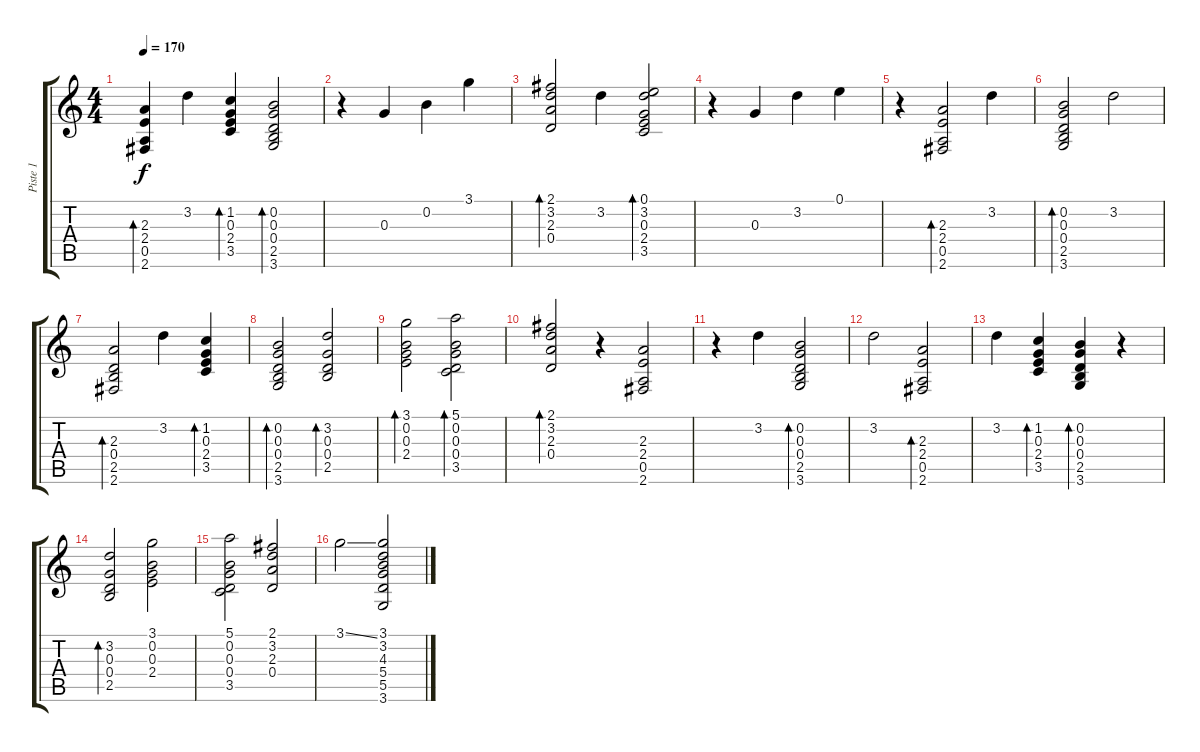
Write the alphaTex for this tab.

\track ("Piste 1" "Piste 1") {instrument acousticguitarnylon}
\staff {score tabs}
\tuning (E4 B3 G3 D3 A2 E2) {hide}
\ts (4 4)
\tempo 170
\clef g2
\ks c
(2.3 2.4 0.5 2.6).4{bd 60 dy f} 3.2.4 (1.2 0.3 2.4 3.5).4{bd 60} (0.2 0.3 0.4 2.5 3.6).2{bd 60} |
r.4 0.3.4 0.2.4 3.1.4 |
(2.1 3.2 2.3 0.4).2{bd 60} 3.2.4 (0.1 3.2 0.3 2.4 3.5).2{bd 60} |
r.4 0.3.4 3.2.4 0.1.4 |
r.4 (2.3 2.4 0.5 2.6).2{bd 60} 3.2.4 |
(0.2 0.3 0.4 2.5 3.6).2{bd 60} 3.2.2 |
(2.3 0.4 2.5 2.6).2{bd 60} 3.2.4 (1.2 0.3 2.4 3.5).4{bd 60} |
(0.2 0.3 0.4 2.5 3.6).2{bd 60} (3.2 0.3 0.4 2.5).2{bd 60} |
(3.1 0.2 0.3 2.4).2{bd 60} (5.1 0.2 0.3 0.4 3.5).2{bd 60} |
(2.1 3.2 2.3 0.4).2{bd 60} r.4 (2.3 2.4 0.5 2.6).2 |
r.4 3.2.4 (0.2 0.3 0.4 2.5 3.6).2{bd 60} |
3.2.2 (2.3 2.4 0.5 2.6).2{bd 60} |
3.2.4 (1.2 0.3 2.4 3.5).4{bd 60} (0.2 0.3 0.4 2.5 3.6).4{bd 60} r.4 |
(3.2 0.3 0.4 2.5).2{bd 60} (3.1 0.2 0.3 2.4).2 |
(5.1 0.2 0.3 0.4 3.5).2 (2.1 3.2 2.3 0.4).2 |
3.1{ss}.2 (3.1 3.2 4.3 5.4 5.5 3.6).2
